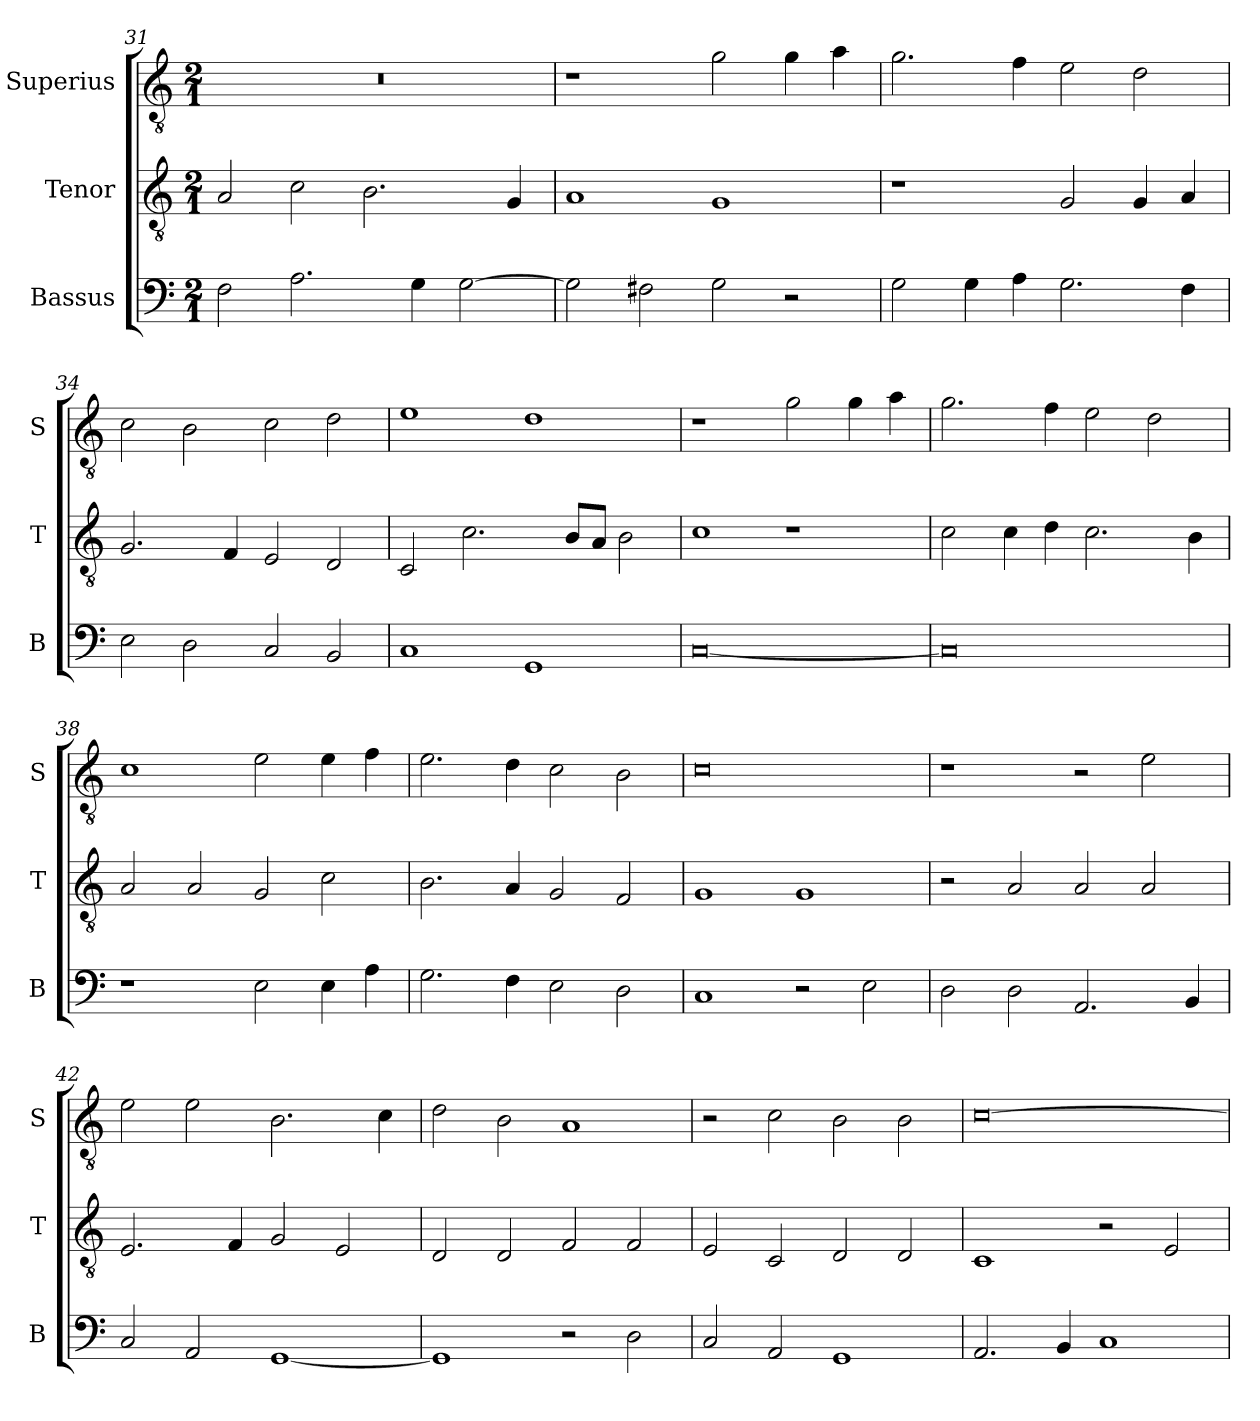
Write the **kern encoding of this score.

**kern	**kern	**kern
*part3	*part2	*part1
*staff3	*staff2	*staff1
*I"Bassus	*I"Tenor	*I"Superius
*I'B	*I'T	*I'S
*clefF4	*clefGv2	*clefGv2
*k[]	*k[]	*k[]
*C:	*C:	*C:
*M2/1	*M2/1	*M2/1
=31	=31	=31
2F	2A	0r
2.A	2c	.
.	2.B	.
4G	.	.
[2G	.	.
.	4G	.
=32	=32	=32
2G]	1A	1r
2F#X	.	.
2G	1G	2g
2r	.	4g
.	.	4a
=33	=33	=33
2G	1r	2.g
4G	.	.
4A	.	4f
2.G	2G	2e
.	4G	2d
4F	4A	.
=34	=34	=34
2E	2.G	2c
2D	.	2B
.	4F	.
2C	2E	2c
2BB	2D	2d
=35	=35	=35
1C	2C	1e
.	2.c	.
1GG	.	1d
.	8BL	.
.	8AJ	.
.	2B	.
=36	=36	=36
[0C	1c	1r
.	1r	2g
.	.	4g
.	.	4a
=37	=37	=37
0C]	2c	2.g
.	4c	.
.	4d	4f
.	2.c	2e
.	.	2d
.	4B	.
=38	=38	=38
1r	2A	1c
.	2A	.
2E	2G	2e
4E	2c	4e
4A	.	4f
=39	=39	=39
2.G	2.B	2.e
4F	4A	4d
2E	2G	2c
2D	2F	2B
=40	=40	=40
1C	1G	0c
2r	1G	.
2E	.	.
=41	=41	=41
2D	2r	1r
2D	2A	.
2.AA	2A	2r
.	2A	2e
4BB	.	.
=42	=42	=42
2C	2.E	2e
2AA	.	2e
.	4F	.
[1GG	2G	2.B
.	2E	.
.	.	4c
=43	=43	=43
1GG]	2D	2d
.	2D	2B
2r	2F	1A
2D	2F	.
=44	=44	=44
2C	2E	2r
2AA	2C	2c
1GG	2D	2B
.	2D	2B
=45	=45	=45
2.AA	1C	[0c
4BB	.	.
1C	2r	.
.	2E	.
=	=	=
*-	*-	*-
